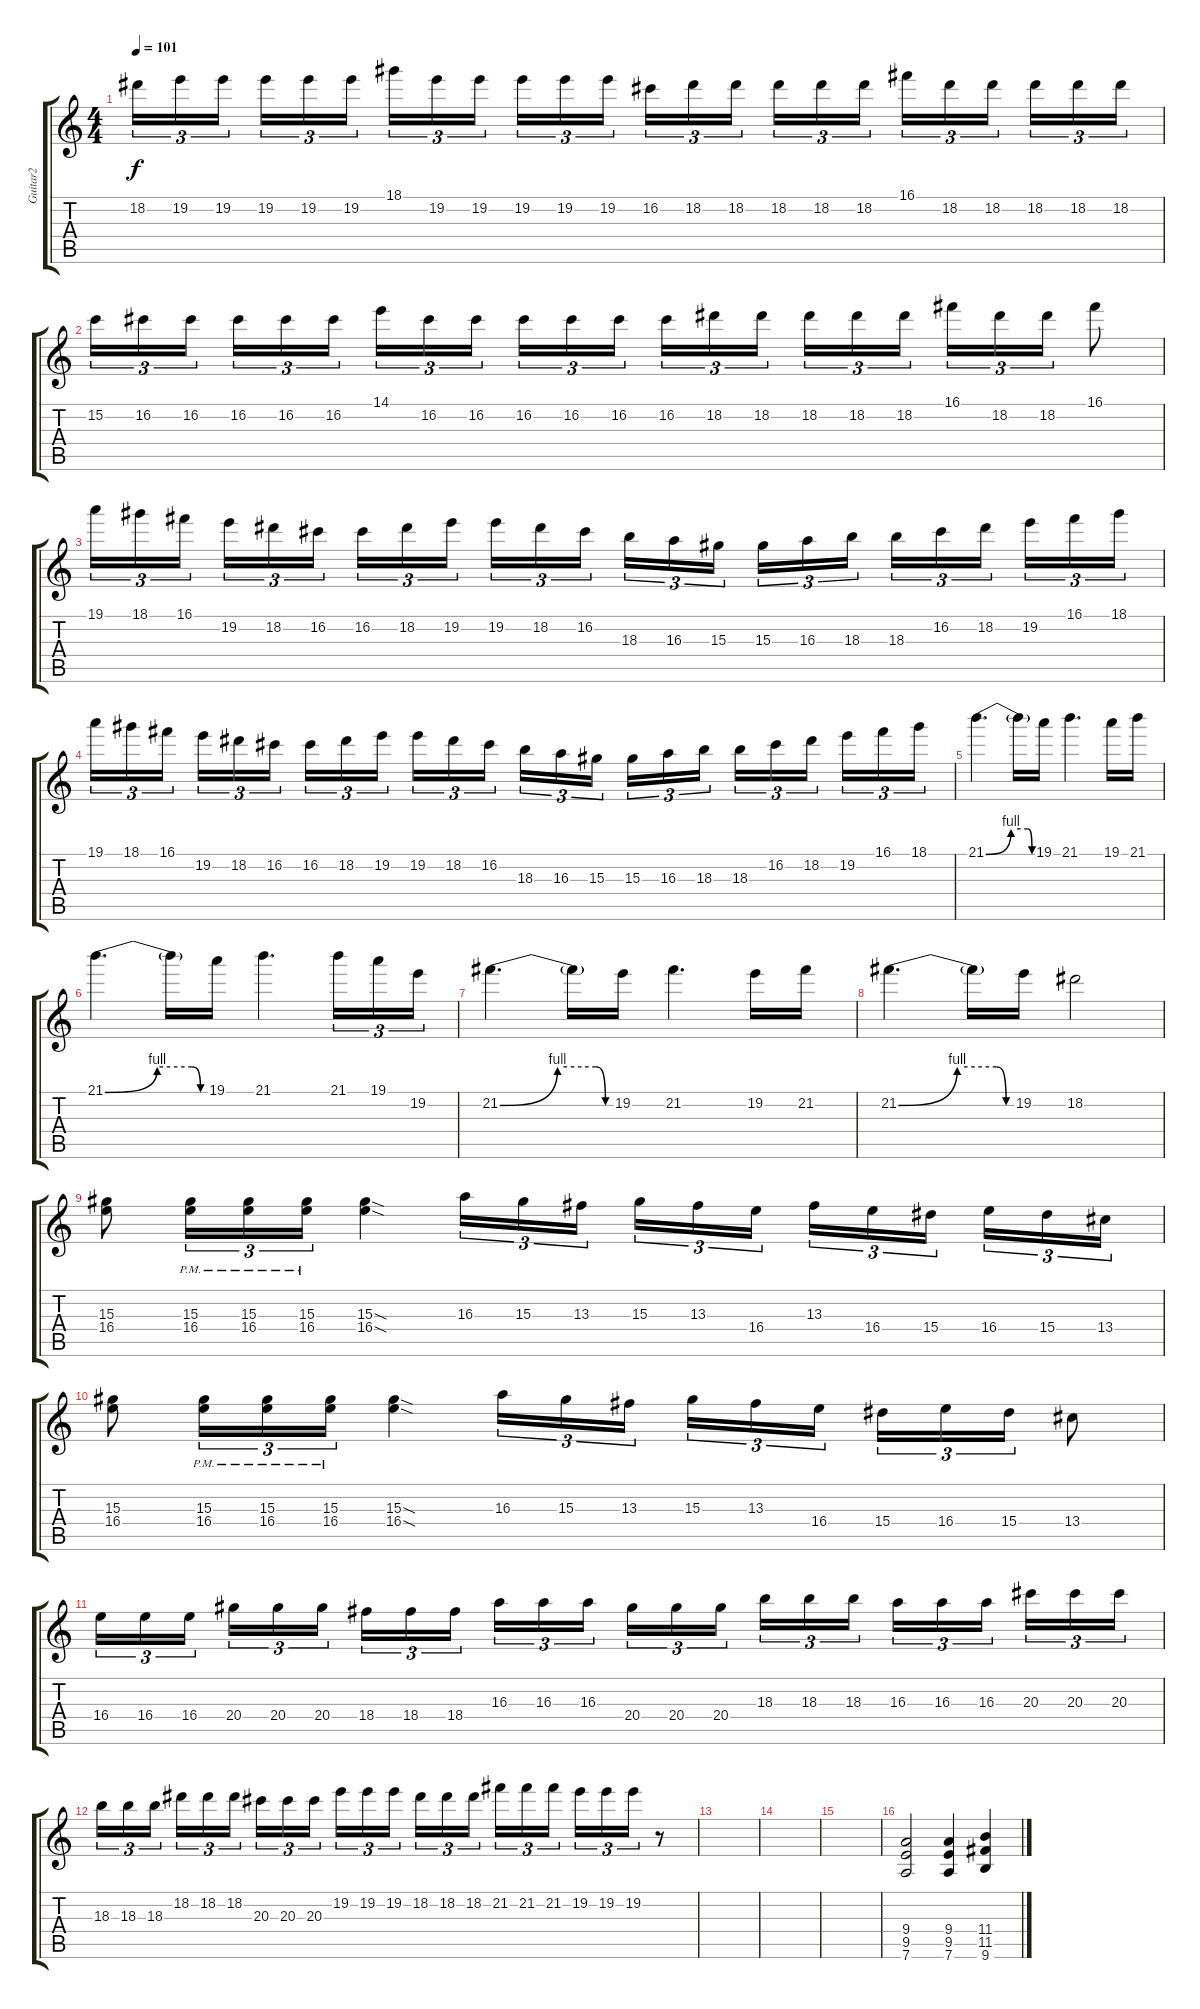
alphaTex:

\track ("Guitar2" "Guitar2") {instrument distortionguitar}
\staff {score tabs}
\tuning (D4 A3 F3 C3 G2 D2) {hide}
\ts (4 4)
\tempo 101
\clef g2
\ks c
18.2.16{tu (3 2) dy f} 19.2.16{tu (3 2)} 19.2.16{tu (3 2) beam splitsecondary} 19.2.16{tu (3 2)} 19.2.16{tu (3 2)} 19.2.16{tu (3 2)} 18.1.16{tu (3 2)} 19.2.16{tu (3 2)} 19.2.16{tu (3 2) beam splitsecondary} 19.2.16{tu (3 2)} 19.2.16{tu (3 2)} 19.2.16{tu (3 2)} 16.2.16{tu (3 2)} 18.2.16{tu (3 2)} 18.2.16{tu (3 2) beam splitsecondary} 18.2.16{tu (3 2)} 18.2.16{tu (3 2)} 18.2.16{tu (3 2)} 16.1.16{tu (3 2)} 18.2.16{tu (3 2)} 18.2.16{tu (3 2) beam splitsecondary} 18.2.16{tu (3 2)} 18.2.16{tu (3 2)} 18.2.16{tu (3 2)} |
15.2.16{tu (3 2)} 16.2.16{tu (3 2)} 16.2.16{tu (3 2) beam splitsecondary} 16.2.16{tu (3 2)} 16.2.16{tu (3 2)} 16.2.16{tu (3 2)} 14.1.16{tu (3 2)} 16.2.16{tu (3 2)} 16.2.16{tu (3 2) beam splitsecondary} 16.2.16{tu (3 2)} 16.2.16{tu (3 2)} 16.2.16{tu (3 2)} 16.2.16{tu (3 2)} 18.2.16{tu (3 2)} 18.2.16{tu (3 2) beam splitsecondary} 18.2.16{tu (3 2)} 18.2.16{tu (3 2)} 18.2.16{tu (3 2)} 16.1.16{tu (3 2)} 18.2.16{tu (3 2)} 18.2.16{tu (3 2)} 16.1.8 |
19.1.16{tu (3 2)} 18.1.16{tu (3 2)} 16.1.16{tu (3 2) beam splitsecondary} 19.2.16{tu (3 2)} 18.2.16{tu (3 2)} 16.2.16{tu (3 2)} 16.2.16{tu (3 2)} 18.2.16{tu (3 2)} 19.2.16{tu (3 2) beam splitsecondary} 19.2.16{tu (3 2)} 18.2.16{tu (3 2)} 16.2.16{tu (3 2)} 18.3.16{tu (3 2)} 16.3.16{tu (3 2)} 15.3.16{tu (3 2) beam splitsecondary} 15.3.16{tu (3 2)} 16.3.16{tu (3 2)} 18.3.16{tu (3 2)} 18.3.16{tu (3 2)} 16.2.16{tu (3 2)} 18.2.16{tu (3 2) beam splitsecondary} 19.2.16{tu (3 2)} 16.1.16{tu (3 2)} 18.1.16{tu (3 2)} |
19.1.16{tu (3 2)} 18.1.16{tu (3 2)} 16.1.16{tu (3 2) beam splitsecondary} 19.2.16{tu (3 2)} 18.2.16{tu (3 2)} 16.2.16{tu (3 2)} 16.2.16{tu (3 2)} 18.2.16{tu (3 2)} 19.2.16{tu (3 2) beam splitsecondary} 19.2.16{tu (3 2)} 18.2.16{tu (3 2)} 16.2.16{tu (3 2)} 18.3.16{tu (3 2)} 16.3.16{tu (3 2)} 15.3.16{tu (3 2) beam splitsecondary} 15.3.16{tu (3 2)} 16.3.16{tu (3 2)} 18.3.16{tu (3 2)} 18.3.16{tu (3 2)} 16.2.16{tu (3 2)} 18.2.16{tu (3 2) beam splitsecondary} 19.2.16{tu (3 2)} 16.1.16{tu (3 2)} 18.1.16{tu (3 2)} |
21.1{be (custom 0 0 30 4 50 4 55 0 60 0)}.4{d} 21.1{t}.16 19.1.16 21.1.4{d} 19.1.16 21.1.16 |
21.1{be (custom 0 0 30 4 50 4 55 0 60 0)}.4{d} 21.1{t}.16 19.1.16 21.1.4{d} 21.1.16{tu (3 2)} 19.1.16{tu (3 2)} 19.2.16{tu (3 2)} |
21.2{be (custom 0 0 30 4 50 4 55 0 60 0)}.4{d} 21.2{t}.16 19.2.16 21.2.4{d} 19.2.16 21.2.16 |
21.2{be (custom 0 0 30 4 50 4 55 0 60 0)}.4{d} 21.2{t}.16 19.2.16 18.2.2 |
(15.3 16.4).8{volume 4} (15.3{pm} 16.4{pm}).16{tu (3 2)} (15.3{pm} 16.4{pm}).16{tu (3 2)} (15.3{pm} 16.4{pm}).16{tu (3 2)} (15.3{sod} 16.4{sod}).4 16.3.16{tu (3 2)} 15.3.16{tu (3 2)} 13.3.16{tu (3 2) beam splitsecondary} 15.3.16{tu (3 2)} 13.3.16{tu (3 2)} 16.4.16{tu (3 2)} 13.3.16{tu (3 2)} 16.4.16{tu (3 2)} 15.4.16{tu (3 2) beam splitsecondary} 16.4.16{tu (3 2)} 15.4.16{tu (3 2)} 13.4.16{tu (3 2)} |
(15.3 16.4).8 (15.3{pm} 16.4{pm}).16{tu (3 2)} (15.3{pm} 16.4{pm}).16{tu (3 2)} (15.3{pm} 16.4{pm}).16{tu (3 2)} (15.3{sod} 16.4{sod}).4 16.3.16{tu (3 2)} 15.3.16{tu (3 2)} 13.3.16{tu (3 2) beam splitsecondary} 15.3.16{tu (3 2)} 13.3.16{tu (3 2)} 16.4.16{tu (3 2)} 15.4.16{tu (3 2)} 16.4.16{tu (3 2)} 15.4.16{tu (3 2)} 13.4.8 |
16.4.16{tu (3 2) volume 8} 16.4.16{tu (3 2)} 16.4.16{tu (3 2) beam splitsecondary} 20.4.16{tu (3 2)} 20.4.16{tu (3 2)} 20.4.16{tu (3 2)} 18.4.16{tu (3 2)} 18.4.16{tu (3 2)} 18.4.16{tu (3 2) beam splitsecondary} 16.3.16{tu (3 2)} 16.3.16{tu (3 2)} 16.3.16{tu (3 2)} 20.4.16{tu (3 2)} 20.4.16{tu (3 2)} 20.4.16{tu (3 2) beam splitsecondary} 18.3.16{tu (3 2)} 18.3.16{tu (3 2)} 18.3.16{tu (3 2)} 16.3.16{tu (3 2)} 16.3.16{tu (3 2)} 16.3.16{tu (3 2) beam splitsecondary} 20.3.16{tu (3 2)} 20.3.16{tu (3 2)} 20.3.16{tu (3 2)} |
18.3.16{tu (3 2)} 18.3.16{tu (3 2)} 18.3.16{tu (3 2) beam splitsecondary} 18.2.16{tu (3 2)} 18.2.16{tu (3 2)} 18.2.16{tu (3 2)} 20.3.16{tu (3 2)} 20.3.16{tu (3 2)} 20.3.16{tu (3 2) beam splitsecondary} 19.2.16{tu (3 2)} 19.2.16{tu (3 2)} 19.2.16{tu (3 2)} 18.2.16{tu (3 2)} 18.2.16{tu (3 2)} 18.2.16{tu (3 2) beam splitsecondary} 21.2.16{tu (3 2)} 21.2.16{tu (3 2)} 21.2.16{tu (3 2)} 19.2.16{tu (3 2)} 19.2.16{tu (3 2)} 19.2.16{tu (3 2)} r.8 |
|
|
|
(9.4 9.5 7.6).2 (9.4 9.5 7.6).4 (11.4 11.5 9.6).4
